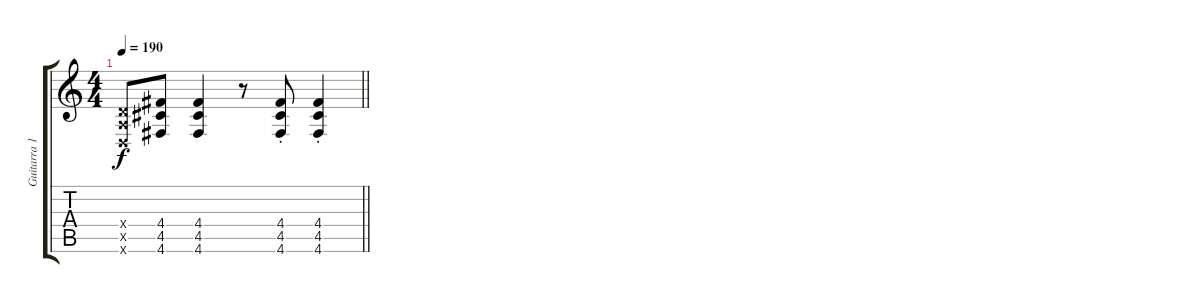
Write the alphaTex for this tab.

\track ("Guitarra 1" "Guitarra 1") {instrument distortionguitar}
\staff {score tabs}
\tuning (E4 B3 G3 D3 A2 D2) {hide}
\ts (4 4)
\tempo 190
\clef g2
\barLineRight lightlight
\ks c
(0.4{x} 0.5{x} 0.6{x}).8{dy f} (4.4 4.5 4.6).8 (4.4 4.5 4.6).4 r.8 (4.4{st} 4.5 4.6).8 (4.4{st} 4.5 4.6).4
